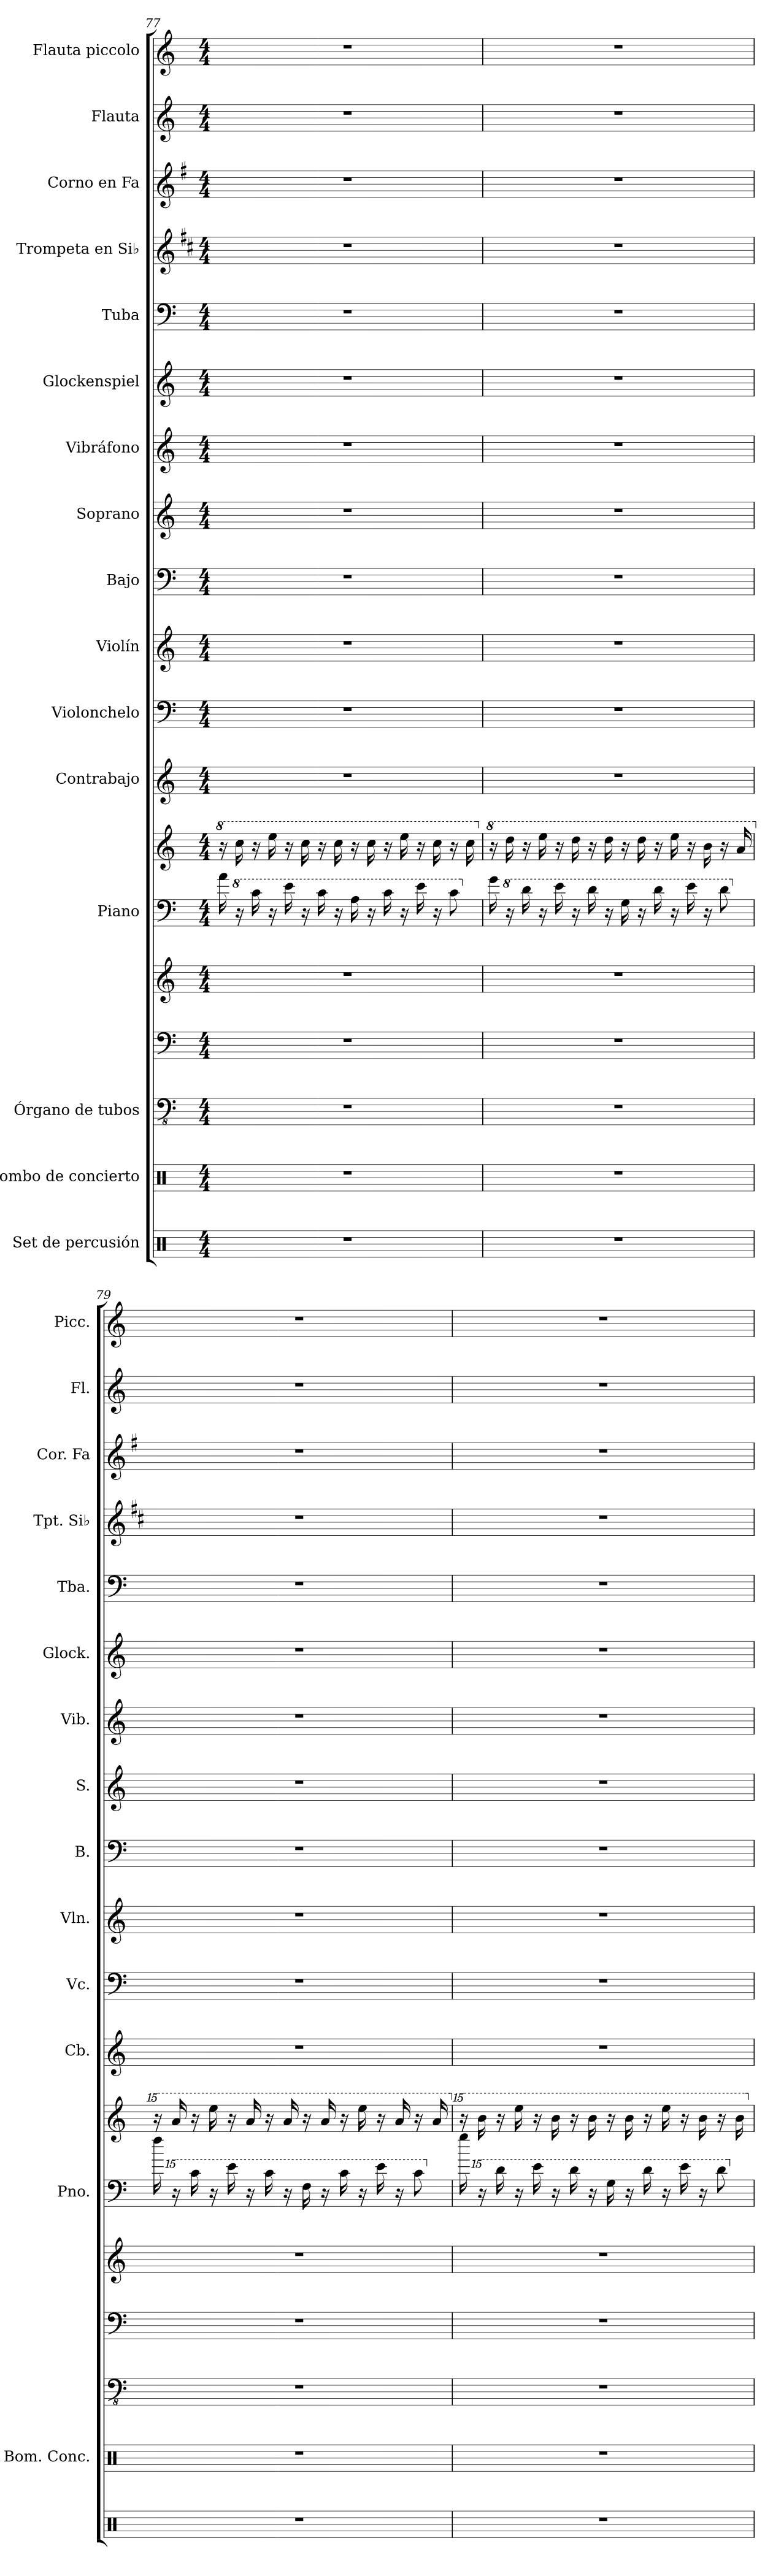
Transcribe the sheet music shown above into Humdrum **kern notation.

**kern	**kern	**kern	**kern	**kern	**kern	**kern	**kern	**kern	**kern	**kern	**kern	**kern	**kern	**kern	**kern	**kern	**kern	**kern
*part16	*part15	*part14	*part14	*part14	*part13	*part13	*part12	*part11	*part10	*part9	*part8	*part7	*part6	*part5	*part4	*part3	*part2	*part1
*staff19	*staff18	*staff17	*staff16	*staff15	*staff14	*staff13	*staff12	*staff11	*staff10	*staff9	*staff8	*staff7	*staff6	*staff5	*staff4	*staff3	*staff2	*staff1
*I"Set de percusión	*I"Bombo de concierto	*I"Órgano de tubos	*	*	*I"Piano	*	*I"Contrabajo	*I"Violonchelo	*I"Violín	*I"Bajo	*I"Soprano	*I"Vibráfono	*I"Glockenspiel	*I"Tuba	*I"Trompeta en Si♭	*I"Corno en Fa	*I"Flauta	*I"Flauta piccolo
*	*I'Bom. Conc.	*	*	*	*I'Pno.	*	*I'Cb.	*I'Vc.	*I'Vln.	*I'B.	*I'S.	*I'Vib.	*I'Glock.	*I'Tba.	*I'Tpt. Si♭	*I'Cor. Fa	*I'Fl.	*I'Picc.
!!LO:PB:g=z
*clefX	*clefX	*clefFv4	*clefF4	*clefG2	*clefF4	*clefG2	*clefG2	*clefF4	*clefG2	*clefF4	*clefG2	*clefG2	*clefG2	*clefF4	*clefG2	*clefG2	*clefG2	*clefG2
*	*	*	*	*	*	*	*ITrd7c12	*	*	*	*	*	*ITrd-14c-24	*	*ITrd1c2	*ITrd4c7	*	*ITrd-7c-12
*k[]	*k[]	*k[]	*k[]	*k[]	*k[]	*k[]	*k[]	*k[]	*k[]	*k[]	*k[]	*k[]	*k[]	*k[]	*k[]	*k[]	*k[]	*k[]
*M4/4	*M4/4	*M4/4	*M4/4	*M4/4	*M4/4	*M4/4	*M4/4	*M4/4	*M4/4	*M4/4	*M4/4	*M4/4	*M4/4	*M4/4	*M4/4	*M4/4	*M4/4	*M4/4
*	*	*	*	*	*	*8va	*	*	*	*	*	*	*	*	*	*	*	*
=77	=77	=77	=77	=77	=77	=77	=77	=77	=77	=77	=77	=77	=77	=77	=77	=77	=77	=77
1r	1r	1r	1r	1r	16a\	16r	1r	1r	1r	1r	1r	1r	1r	1r	1r	1r	1r	1r
*	*	*	*	*	*8va	*	*	*	*	*	*	*	*	*	*	*	*	*
.	.	.	.	.	16r	16ccc\	.	.	.	.	.	.	.	.	.	.	.	.
.	.	.	.	.	16cc\	16r	.	.	.	.	.	.	.	.	.	.	.	.
.	.	.	.	.	16r	16eee\	.	.	.	.	.	.	.	.	.	.	.	.
.	.	.	.	.	16ee\	16r	.	.	.	.	.	.	.	.	.	.	.	.
.	.	.	.	.	16r	16ccc\	.	.	.	.	.	.	.	.	.	.	.	.
.	.	.	.	.	16cc\	16r	.	.	.	.	.	.	.	.	.	.	.	.
.	.	.	.	.	16r	16ccc\	.	.	.	.	.	.	.	.	.	.	.	.
.	.	.	.	.	16a\	16r	.	.	.	.	.	.	.	.	.	.	.	.
.	.	.	.	.	16r	16ccc\	.	.	.	.	.	.	.	.	.	.	.	.
.	.	.	.	.	16cc\	16r	.	.	.	.	.	.	.	.	.	.	.	.
.	.	.	.	.	16r	16eee\	.	.	.	.	.	.	.	.	.	.	.	.
.	.	.	.	.	16ee\	16r	.	.	.	.	.	.	.	.	.	.	.	.
.	.	.	.	.	16r	16ccc\	.	.	.	.	.	.	.	.	.	.	.	.
.	.	.	.	.	8cc\	16r	.	.	.	.	.	.	.	.	.	.	.	.
.	.	.	.	.	.	16ccc\	.	.	.	.	.	.	.	.	.	.	.	.
=78	=78	=78	=78	=78	=78	=78	=78	=78	=78	=78	=78	=78	=78	=78	=78	=78	=78	=78
*	*	*	*	*	*X8va	*	*	*	*	*	*	*	*	*	*	*	*	*
*	*	*	*	*	*	*X8va	*	*	*	*	*	*	*	*	*	*	*	*
*	*	*	*	*	*	*8va	*	*	*	*	*	*	*	*	*	*	*	*
1r	1r	1r	1r	1r	16g\	16r	1r	1r	1r	1r	1r	1r	1r	1r	1r	1r	1r	1r
*	*	*	*	*	*8va	*	*	*	*	*	*	*	*	*	*	*	*	*
.	.	.	.	.	16r	16ddd\	.	.	.	.	.	.	.	.	.	.	.	.
.	.	.	.	.	16dd\	16r	.	.	.	.	.	.	.	.	.	.	.	.
.	.	.	.	.	16r	16eee\	.	.	.	.	.	.	.	.	.	.	.	.
.	.	.	.	.	16ee\	16r	.	.	.	.	.	.	.	.	.	.	.	.
.	.	.	.	.	16r	16ddd\	.	.	.	.	.	.	.	.	.	.	.	.
.	.	.	.	.	16dd\	16r	.	.	.	.	.	.	.	.	.	.	.	.
.	.	.	.	.	16r	16ddd\	.	.	.	.	.	.	.	.	.	.	.	.
.	.	.	.	.	16g\	16r	.	.	.	.	.	.	.	.	.	.	.	.
.	.	.	.	.	16r	16ddd\	.	.	.	.	.	.	.	.	.	.	.	.
.	.	.	.	.	16dd\	16r	.	.	.	.	.	.	.	.	.	.	.	.
.	.	.	.	.	16r	16eee\	.	.	.	.	.	.	.	.	.	.	.	.
.	.	.	.	.	16ee\	16r	.	.	.	.	.	.	.	.	.	.	.	.
.	.	.	.	.	16r	16bb\	.	.	.	.	.	.	.	.	.	.	.	.
.	.	.	.	.	8dd\	16r	.	.	.	.	.	.	.	.	.	.	.	.
.	.	.	.	.	.	16aa/	.	.	.	.	.	.	.	.	.	.	.	.
!!LO:PB:g=z
=79	=79	=79	=79	=79	=79	=79	=79	=79	=79	=79	=79	=79	=79	=79	=79	=79	=79	=79
*	*	*	*	*	*X8va	*	*	*	*	*	*	*	*	*	*	*	*	*
*	*	*	*	*	*	*X8va	*	*	*	*	*	*	*	*	*	*	*	*
*	*	*	*	*	*	*15ma	*	*	*	*	*	*	*	*	*	*	*	*
1r	1r	1r	1r	1r	16ff\	16r	1r	1r	1r	1r	1r	1r	1r	1r	1r	1r	1r	1r
*	*	*	*	*	*15ma	*	*	*	*	*	*	*	*	*	*	*	*	*
.	.	.	.	.	16r	16aaa/	.	.	.	.	.	.	.	.	.	.	.	.
.	.	.	.	.	16ccc\	16r	.	.	.	.	.	.	.	.	.	.	.	.
.	.	.	.	.	16r	16eeee\	.	.	.	.	.	.	.	.	.	.	.	.
.	.	.	.	.	16eee\	16r	.	.	.	.	.	.	.	.	.	.	.	.
.	.	.	.	.	16r	16aaa/	.	.	.	.	.	.	.	.	.	.	.	.
.	.	.	.	.	16ccc\	16r	.	.	.	.	.	.	.	.	.	.	.	.
.	.	.	.	.	16r	16aaa/	.	.	.	.	.	.	.	.	.	.	.	.
.	.	.	.	.	16ff\	16r	.	.	.	.	.	.	.	.	.	.	.	.
.	.	.	.	.	16r	16aaa/	.	.	.	.	.	.	.	.	.	.	.	.
.	.	.	.	.	16ccc\	16r	.	.	.	.	.	.	.	.	.	.	.	.
.	.	.	.	.	16r	16eeee\	.	.	.	.	.	.	.	.	.	.	.	.
.	.	.	.	.	16eee\	16r	.	.	.	.	.	.	.	.	.	.	.	.
.	.	.	.	.	16r	16aaa/	.	.	.	.	.	.	.	.	.	.	.	.
.	.	.	.	.	8ccc\	16r	.	.	.	.	.	.	.	.	.	.	.	.
.	.	.	.	.	.	16aaa/	.	.	.	.	.	.	.	.	.	.	.	.
=80	=80	=80	=80	=80	=80	=80	=80	=80	=80	=80	=80	=80	=80	=80	=80	=80	=80	=80
*	*	*	*	*	*X15ma	*	*	*	*	*	*	*	*	*	*	*	*	*
*	*	*	*	*	*	*X15ma	*	*	*	*	*	*	*	*	*	*	*	*
*	*	*	*	*	*	*15ma	*	*	*	*	*	*	*	*	*	*	*	*
1r	1r	1r	1r	1r	16gg\	16r	1r	1r	1r	1r	1r	1r	1r	1r	1r	1r	1r	1r
*	*	*	*	*	*15ma	*	*	*	*	*	*	*	*	*	*	*	*	*
.	.	.	.	.	16r	16bbb\	.	.	.	.	.	.	.	.	.	.	.	.
.	.	.	.	.	16ddd\	16r	.	.	.	.	.	.	.	.	.	.	.	.
.	.	.	.	.	16r	16eeee\	.	.	.	.	.	.	.	.	.	.	.	.
.	.	.	.	.	16eee\	16r	.	.	.	.	.	.	.	.	.	.	.	.
.	.	.	.	.	16r	16bbb\	.	.	.	.	.	.	.	.	.	.	.	.
.	.	.	.	.	16ddd\	16r	.	.	.	.	.	.	.	.	.	.	.	.
.	.	.	.	.	16r	16bbb\	.	.	.	.	.	.	.	.	.	.	.	.
.	.	.	.	.	16gg\	16r	.	.	.	.	.	.	.	.	.	.	.	.
.	.	.	.	.	16r	16bbb\	.	.	.	.	.	.	.	.	.	.	.	.
.	.	.	.	.	16ddd\	16r	.	.	.	.	.	.	.	.	.	.	.	.
.	.	.	.	.	16r	16eeee\	.	.	.	.	.	.	.	.	.	.	.	.
.	.	.	.	.	16eee\	16r	.	.	.	.	.	.	.	.	.	.	.	.
.	.	.	.	.	16r	16bbb\	.	.	.	.	.	.	.	.	.	.	.	.
.	.	.	.	.	8ddd\	16r	.	.	.	.	.	.	.	.	.	.	.	.
.	.	.	.	.	.	16bbb\	.	.	.	.	.	.	.	.	.	.	.	.
*	*	*	*	*	*X15ma	*	*	*	*	*	*	*	*	*	*	*	*	*
*	*	*	*	*	*	*X15ma	*	*	*	*	*	*	*	*	*	*	*	*
=	=	=	=	=	=	=	=	=	=	=	=	=	=	=	=	=	=	=
*-	*-	*-	*-	*-	*-	*-	*-	*-	*-	*-	*-	*-	*-	*-	*-	*-	*-	*-
